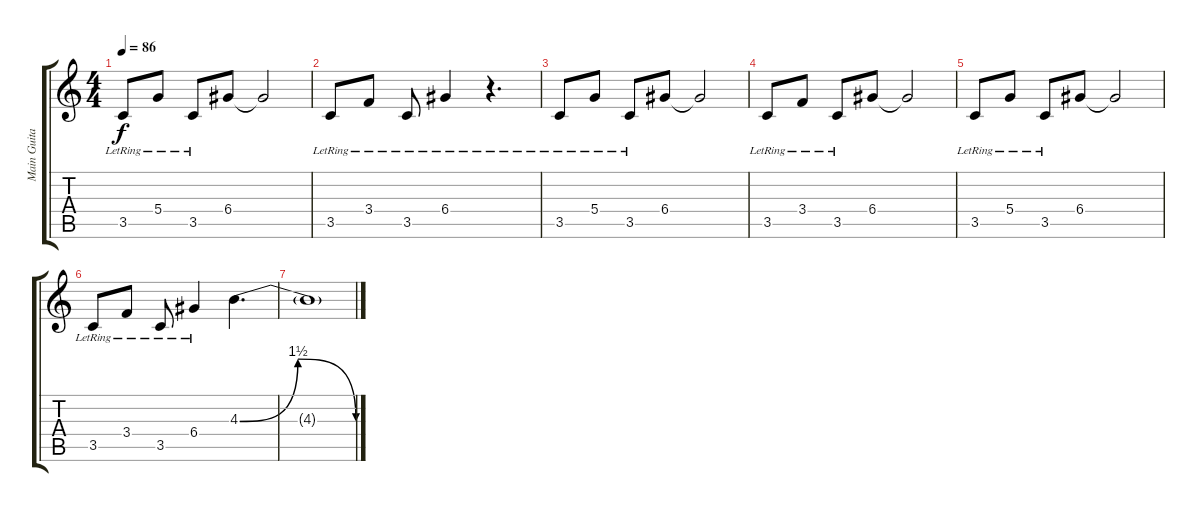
\track ("Main Guitar" "Main Guita") {instrument electricguitarjazz}
\staff {score tabs}
\tuning (E4 B3 G3 D3 A2 E2) {hide}
\ts (4 4)
\tempo 86
\clef g2
\ks aminor
3.5{lr}.8{dy f} 5.4{lr}.8 3.5{lr}.8 6.4.8 6.4{t}.2 |
3.5{lr}.8 3.4{lr}.8 3.5{lr}.8 6.4{lr}.4 r.4{d} |
3.5{lr}.8 5.4{lr}.8 3.5{lr}.8 6.4.8 6.4{t}.2 |
3.5{lr}.8 3.4{lr}.8 3.5{lr}.8 6.4.8 6.4{t}.2 |
3.5{lr}.8 5.4{lr}.8 3.5{lr}.8 6.4.8 6.4{t}.2 |
3.5{lr}.8 3.4{lr}.8 3.5{lr}.8 6.4{lr}.4 4.3{be (bendrelease 0 0 30 6 30 6 60 0)}.4{d} |
4.3{t}.1
